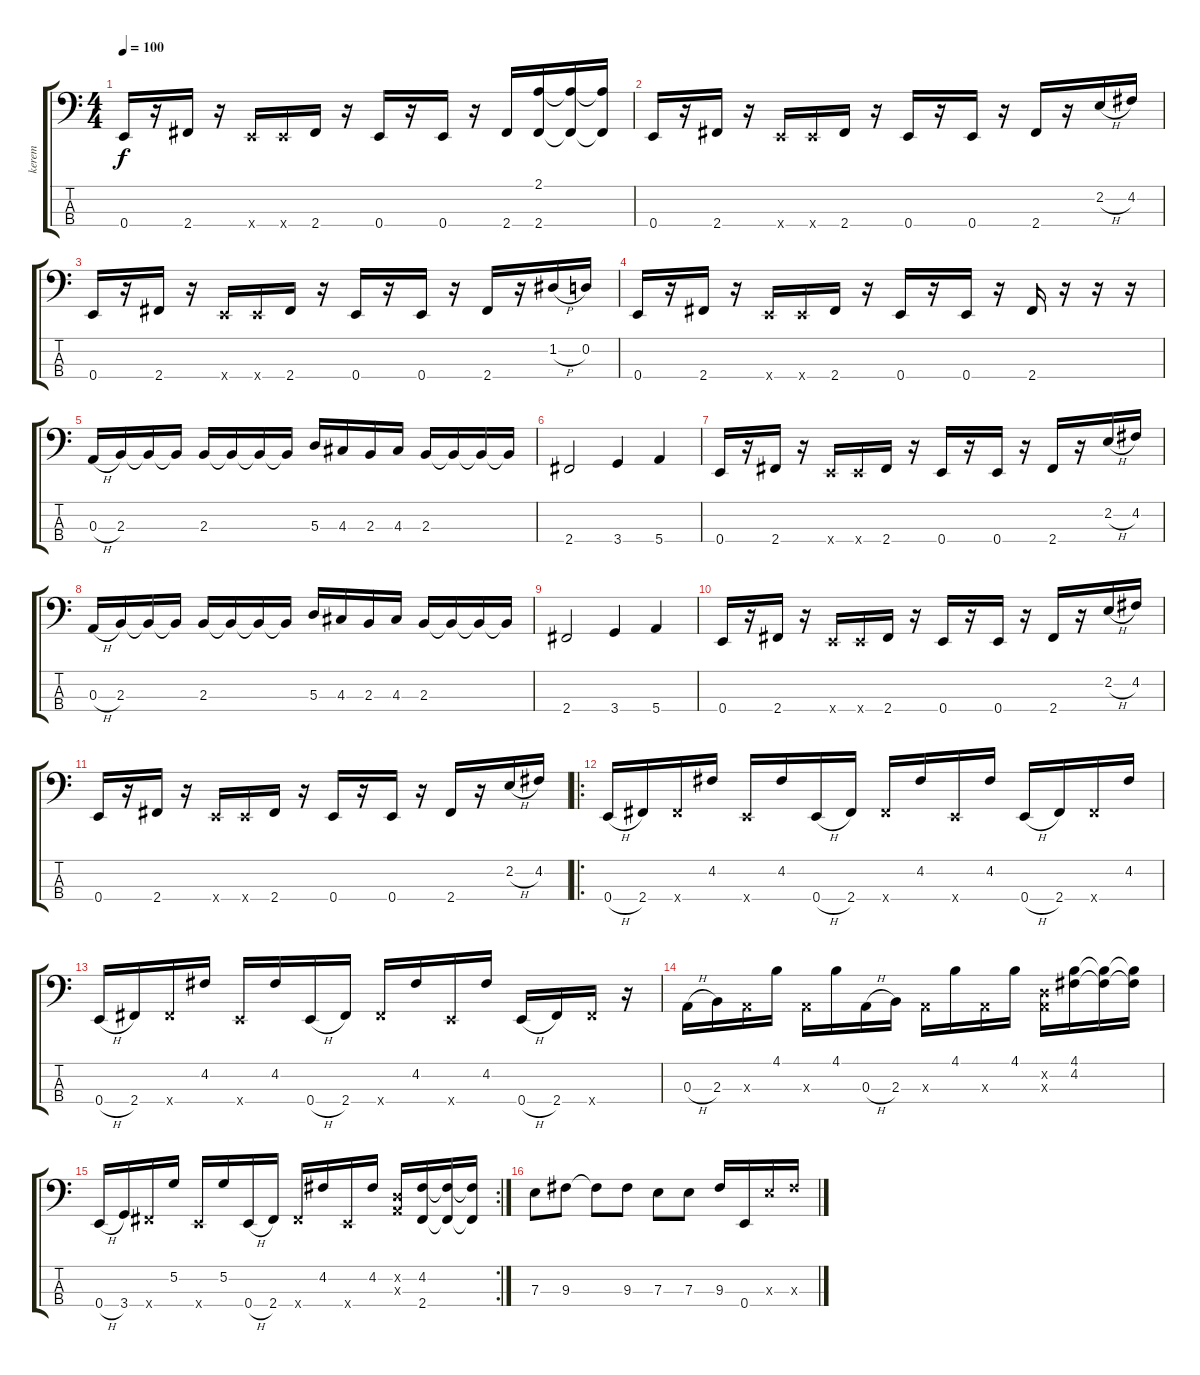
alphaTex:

\track ("kerem" "kerem") {instrument slapbass1}
\staff {score tabs}
\tuning (G2 D2 A1 E1) {hide}
\ts (4 4)
\tempo 100
\clef f4
\ks c
0.4.16{dy f} r.16 2.4.16 r.16 0.4{x}.16 0.4{x}.16 2.4.16 r.16 0.4.16 r.16 0.4.16 r.16 2.4.16 (2.1 2.4).16 (2.1{t} 2.4{t}).16 (2.1{t} 2.4{t}).16 |
0.4.16 r.16 2.4.16 r.16 0.4{x}.16 0.4{x}.16 2.4.16 r.16 0.4.16 r.16 0.4.16 r.16 2.4.16 r.16 2.2{h}.16 4.2.16 |
0.4.16 r.16 2.4.16 r.16 0.4{x}.16 0.4{x}.16 2.4.16 r.16 0.4.16 r.16 0.4.16 r.16 2.4.16 r.16 1.2{h}.16 0.2.16 |
0.4.16 r.16 2.4.16 r.16 0.4{x}.16 0.4{x}.16 2.4.16 r.16 0.4.16 r.16 0.4.16 r.16 2.4.16 r.16 r.16 r.16 |
0.3{h}.16 2.3.16 2.3{t}.16 2.3{t}.16 2.3.16 2.3{t}.16 2.3{t}.16 2.3{t}.16 5.3.16 4.3.16 2.3.16 4.3.16 2.3.16 2.3{t}.16 2.3{t}.16 2.3{t}.16 |
2.4.2 3.4.4 5.4.4 |
0.4.16 r.16 2.4.16 r.16 0.4{x}.16 0.4{x}.16 2.4.16 r.16 0.4.16 r.16 0.4.16 r.16 2.4.16 r.16 2.2{h}.16 4.2.16 |
0.3{h}.16 2.3.16 2.3{t}.16 2.3{t}.16 2.3.16 2.3{t}.16 2.3{t}.16 2.3{t}.16 5.3.16 4.3.16 2.3.16 4.3.16 2.3.16 2.3{t}.16 2.3{t}.16 2.3{t}.16 |
2.4.2 3.4.4 5.4.4 |
0.4.16 r.16 2.4.16 r.16 0.4{x}.16 0.4{x}.16 2.4.16 r.16 0.4.16 r.16 0.4.16 r.16 2.4.16 r.16 2.2{h}.16 4.2.16 |
0.4.16 r.16 2.4.16 r.16 0.4{x}.16 0.4{x}.16 2.4.16 r.16 0.4.16 r.16 0.4.16 r.16 2.4.16 r.16 2.2{h}.16 4.2.16 |
\ro
0.4{h}.16 2.4.16 2.4{x}.16 4.2.16 0.4{x}.16 4.2.16 0.4{h}.16 2.4.16 2.4{x}.16 4.2.16 0.4{x}.16 4.2.16 0.4{h}.16 2.4.16 2.4{x}.16 4.2.16 |
0.4{h}.16 2.4.16 2.4{x}.16 4.2.16 0.4{x}.16 4.2.16 0.4{h}.16 2.4.16 2.4{x}.16 4.2.16 0.4{x}.16 4.2.16 0.4{h}.16 2.4.16 2.4{x}.16 r.16 |
0.3{h}.16 2.3.16 0.3{x}.16 4.1.16 0.3{x}.16 4.1.16 0.3{h}.16 2.3.16 0.3{x}.16 4.1.16 0.3{x}.16 4.1.16 (0.2{x} 0.3{x}).16 (4.1 4.2).16 (4.1{t} 4.2{t}).16 (4.1{t} 4.2{t}).16 |
\rc 2
0.4{h}.16 3.4.16 2.4{x}.16 5.2.16 0.4{x}.16 5.2.16 0.4{h}.16 2.4.16 2.4{x}.16 4.2.16 0.4{x}.16 4.2.16 (0.2{x} 0.3{x}).16 (4.2 2.4).16 (4.2{t} 2.4{t}).16 (4.2{t} 2.4{t}).16 |
7.3.8 9.3.8 9.3{t}.8 9.3.8 7.3.8 7.3.8 9.3.16 0.4.16 7.3{x}.16 9.3{x}.16
